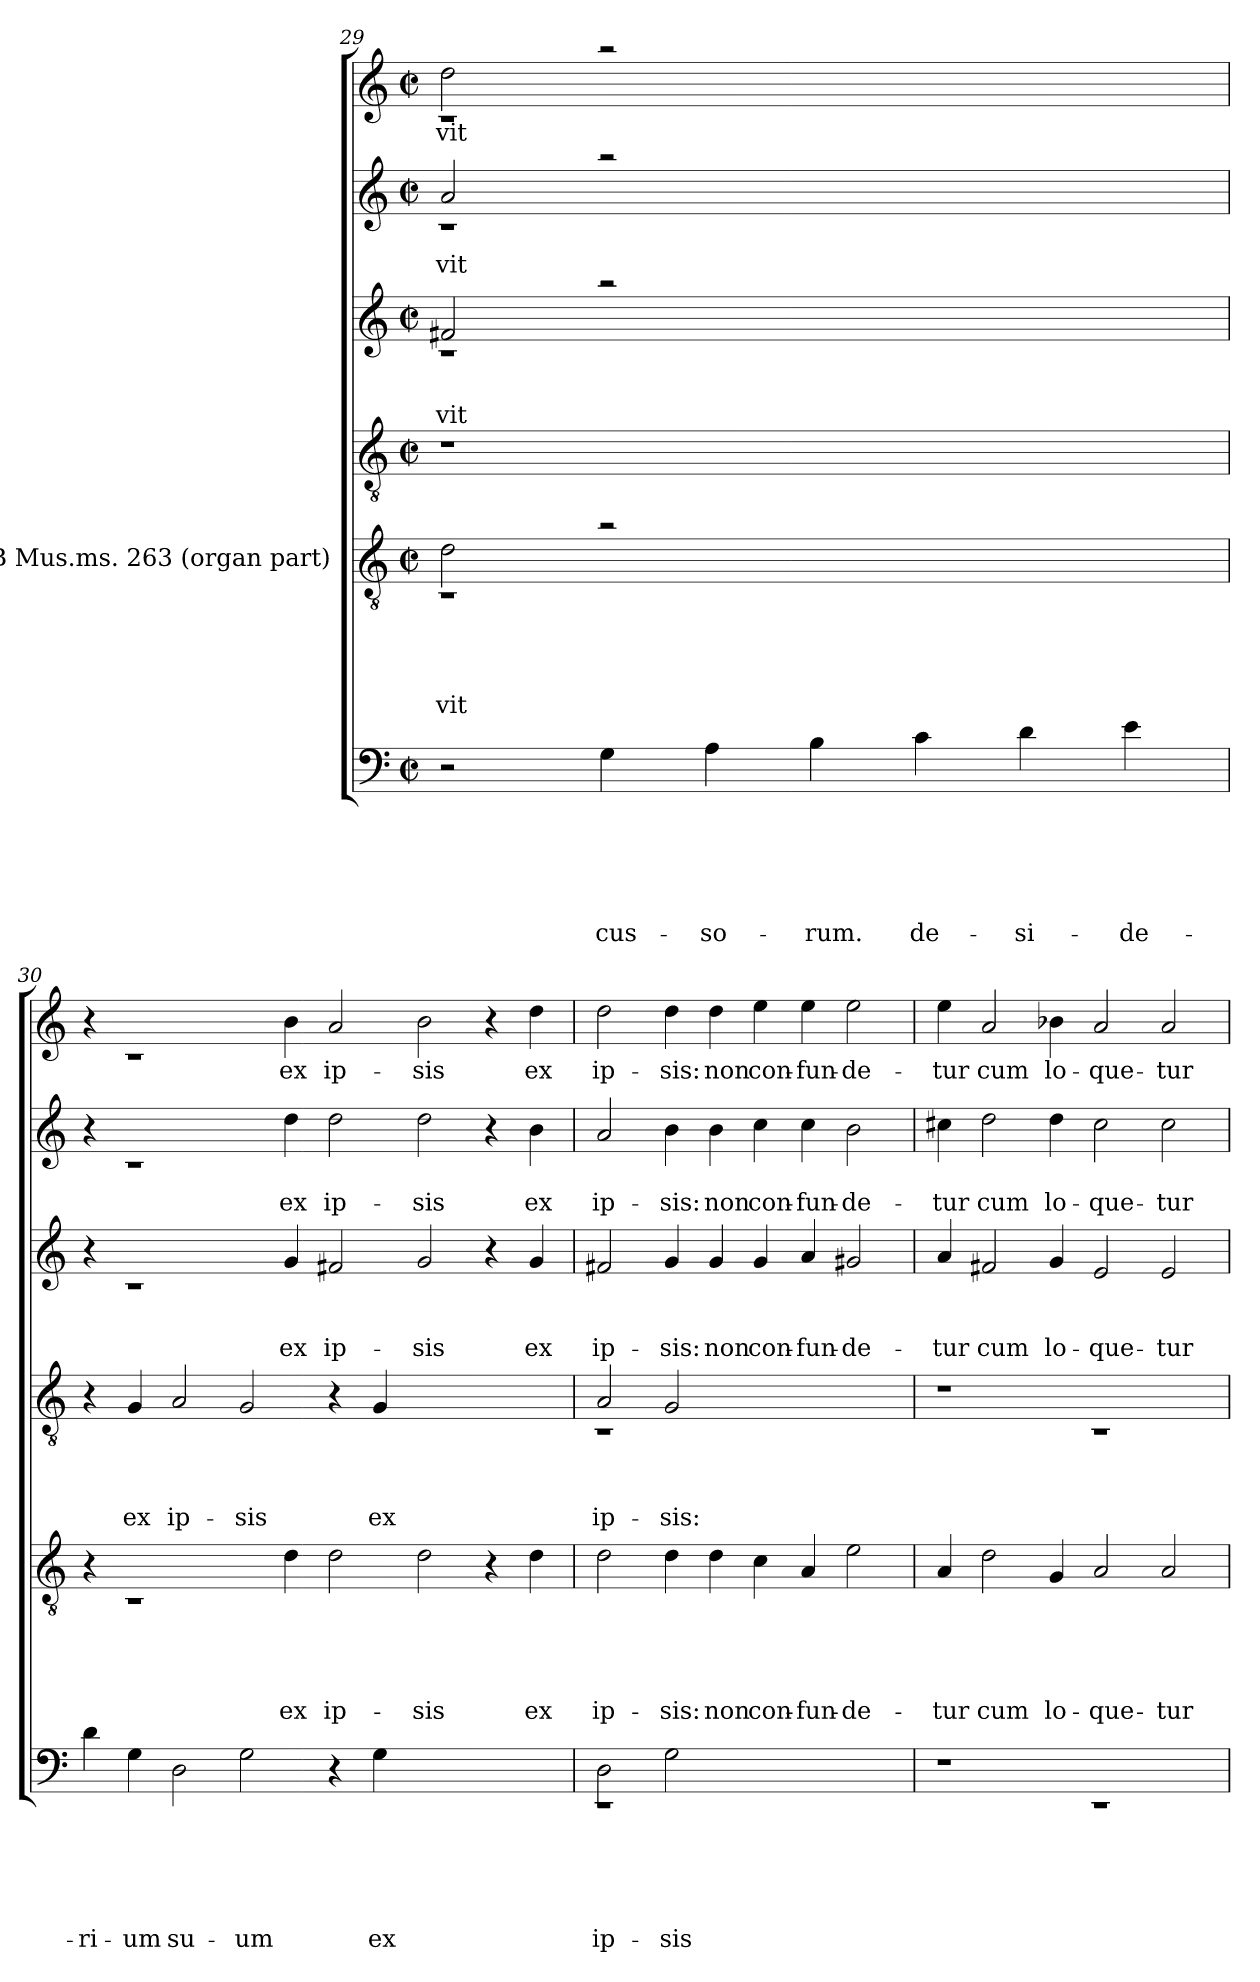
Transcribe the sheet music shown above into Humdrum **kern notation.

**kern	**text	**text	**text	**text	**text	**text	**kern	**text	**text	**text	**text	**text	**kern	**text	**text	**text	**text	**kern	**text	**text	**text	**kern	**text	**text	**kern	**text
*part6	*part6	*part6	*part6	*part6	*part6	*part6	*part5	*part5	*part5	*part5	*part5	*part5	*part4	*part4	*part4	*part4	*part4	*part3	*part3	*part3	*part3	*part2	*part2	*part2	*part1	*part1
*staff6	*staff6	*staff6	*staff6	*staff6	*staff6	*staff6	*staff5	*staff5	*staff5	*staff5	*staff5	*staff5	*staff4	*staff4	*staff4	*staff4	*staff4	*staff3	*staff3	*staff3	*staff3	*staff2	*staff2	*staff2	*staff1	*staff1
*	*	*	*	*	*	*	*I"BSB Mus.ms. 263 (organ part)	*	*	*	*	*	*	*	*	*	*	*	*	*	*	*	*	*	*	*
*clefF4	*	*	*	*	*	*	*clefGv2	*	*	*	*	*	*clefGv2	*	*	*	*	*clefG2	*	*	*	*clefG2	*	*	*clefG2	*
*k[]	*	*	*	*	*	*	*k[]	*	*	*	*	*	*k[]	*	*	*	*	*k[]	*	*	*	*k[]	*	*	*k[]	*
*C:	*	*	*	*	*	*	*C:	*	*	*	*	*	*C:	*	*	*	*	*C:	*	*	*	*C:	*	*	*C:	*
*M2/2	*	*	*	*	*	*	*M2/2	*	*	*	*	*	*M2/2	*	*	*	*	*M2/2	*	*	*	*M2/2	*	*	*M2/2	*
*met(c|)	*	*	*	*	*	*	*met(c|)	*	*	*	*	*	*met(c|)	*	*	*	*	*met(c|)	*	*	*	*met(c|)	*	*	*met(c|)	*
=29	=29	=29	=29	=29	=29	=29	=29	=29	=29	=29	=29	=29	=29	=29	=29	=29	=29	=29	=29	=29	=29	=29	=29	=29	=29	=29
!	!	!	!	!	!	!	!	!	!	!	!	!LO:LY:b	!	!	!	!	!	!	!	!	!LO:LY:b	!	!	!LO:LY:b	!	!LO:LY:b
*	*	*	*	*	*	*	*^	*	*	*	*	*	*	*	*	*	*	*^	*	*	*	*^	*	*	*^	*
2r	.	.	.	.	.	.	2d\	1rC	.	.	.	.	-vit	1r	.	.	.	.	2f#X/	1rc	.	.	-vit	2a/	1rc	.	-vit	2dd\	1rc	-vit
!	!	!	!	!	!	!LO:LY:b	!	!	!	!	!	!	!	!	!	!	!	!	!	!	!	!	!	!	!	!	!	!	!	!
4G\	.	.	.	.	.	-cus-	2ra	.	.	.	.	.	.	.	.	.	.	.	2raa	.	.	.	.	2raa	.	.	.	2raa	.	.
!	!	!	!	!	!	!LO:LY:b	!	!	!	!	!	!	!	!	!	!	!	!	!	!	!	!	!	!	!	!	!	!	!	!
4A\	.	.	.	.	.	-so-	.	.	.	.	.	.	.	.	.	.	.	.	.	.	.	.	.	.	.	.	.	.	.	.
!	!	!	!	!	!	!LO:LY:b	!	!	!	!	!	!	!	!	!	!	!	!	!	!	!	!	!	!	!	!	!	!	!	!
4B\	.	.	.	.	.	-rum.	1ryy	1ryy	.	.	.	.	.	1ryy	.	.	.	.	1ryy	1ryy	.	.	.	1ryy	1ryy	.	.	1ryy	1ryy	.
!	!	!	!	!	!	!LO:LY:b	!	!	!	!	!	!	!	!	!	!	!	!	!	!	!	!	!	!	!	!	!	!	!	!
4c\	.	.	.	.	.	de-	.	.	.	.	.	.	.	.	.	.	.	.	.	.	.	.	.	.	.	.	.	.	.	.
!	!	!	!	!	!	!LO:LY:b	!	!	!	!	!	!	!	!	!	!	!	!	!	!	!	!	!	!	!	!	!	!	!	!
4d\	.	.	.	.	.	-si-	.	.	.	.	.	.	.	.	.	.	.	.	.	.	.	.	.	.	.	.	.	.	.	.
!	!	!	!	!	!	!LO:LY:b	!	!	!	!	!	!	!	!	!	!	!	!	!	!	!	!	!	!	!	!	!	!	!	!
4e\	.	.	.	.	.	-de-	.	.	.	.	.	.	.	.	.	.	.	.	.	.	.	.	.	.	.	.	.	.	.	.
*	*	*	*	*	*	*	*	*	*	*	*	*	*	*	*	*	*	*	*v	*v	*	*	*	*	*	*	*	*v	*v	*
*	*	*	*	*	*	*	*v	*v	*	*	*	*	*	*	*	*	*	*	*	*	*	*	*v	*v	*	*	*	*
=30	=30	=30	=30	=30	=30	=30	=30	=30	=30	=30	=30	=30	=30	=30	=30	=30	=30	=30	=30	=30	=30	=30	=30	=30	=30	=30
!	!	!	!	!	!	!LO:LY:b	!	!	!	!	!	!	!	!	!	!	!	!	!	!	!	!	!	!	!	!
4d\	.	.	.	.	.	-ri-	4r	.	.	.	.	.	4r	.	.	.	.	4r	.	.	.	4r	.	.	4r	.
!	!	!	!	!	!	!LO:LY:b	!	!	!	!	!	!	!	!	!	!	!LO:LY:b	!	!	!	!	!	!	!	!	!
4G\	.	.	.	.	.	-um	1rC	.	.	.	.	.	4G/	.	.	.	ex	1rc	.	.	.	1rc	.	.	1rc	.
!	!	!	!	!	!	!LO:LY:b	!	!	!	!	!	!	!	!	!	!	!LO:LY:b	!	!	!	!	!	!	!	!	!
2D\	.	.	.	.	.	su-	.	.	.	.	.	.	2A/	.	.	.	ip-	.	.	.	.	.	.	.	.	.
!	!	!	!	!	!	!LO:LY:b	!	!	!	!	!	!	!	!	!	!	!LO:LY:b	!	!	!	!	!	!	!	!	!
2G\	.	.	.	.	.	-um	.	.	.	.	.	.	2G/	.	.	.	-sis	.	.	.	.	.	.	.	.	.
!	!	!	!	!	!	!	!	!	!	!	!	!LO:LY:b	!	!	!	!	!	!	!	!	!LO:LY:b	!	!	!LO:LY:b	!	!LO:LY:b
.	.	.	.	.	.	.	4d\	.	.	.	.	ex	.	.	.	.	.	4g/	.	.	ex	4dd\	.	ex	4b\	ex
!	!	!	!	!	!	!	!	!	!	!	!	!LO:LY:b	!	!	!	!	!	!	!	!	!LO:LY:b	!	!	!LO:LY:b	!	!LO:LY:b
4r	.	.	.	.	.	.	2d\	.	.	.	.	ip-	4r	.	.	.	.	2f#X/	.	.	ip-	2dd\	.	ip-	2a/	ip-
!	!	!	!	!	!	!LO:LY:b	!	!	!	!	!	!	!	!	!	!	!LO:LY:b	!	!	!	!	!	!	!	!	!
4G\	.	.	.	.	.	ex	.	.	.	.	.	.	4G/	.	.	.	ex	.	.	.	.	.	.	.	.	.
!	!	!	!	!	!	!	!	!	!	!	!	!LO:LY:b	!	!	!	!	!	!	!	!	!LO:LY:b	!	!	!LO:LY:b	!	!LO:LY:b
1ryy	.	.	.	.	.	.	2d\	.	.	.	.	-sis	1ryy	.	.	.	.	2g/	.	.	-sis	2dd\	.	-sis	2b\	-sis
.	.	.	.	.	.	.	4r	.	.	.	.	.	.	.	.	.	.	4r	.	.	.	4r	.	.	4r	.
!	!	!	!	!	!	!	!	!	!	!	!	!LO:LY:b	!	!	!	!	!	!	!	!	!LO:LY:b	!	!	!LO:LY:b	!	!LO:LY:b
.	.	.	.	.	.	.	4d\	.	.	.	.	ex	.	.	.	.	.	4g/	.	.	ex	4b\	.	ex	4dd\	ex
!!LO:PB:g=z
=31	=31	=31	=31	=31	=31	=31	=31	=31	=31	=31	=31	=31	=31	=31	=31	=31	=31	=31	=31	=31	=31	=31	=31	=31	=31	=31
!	!	!	!	!	!	!LO:LY:b	!	!	!	!	!	!LO:LY:b	!	!	!	!	!LO:LY:b	!	!	!	!LO:LY:b	!	!	!LO:LY:b	!	!LO:LY:b
*^	*	*	*	*	*	*	*	*	*	*	*	*	*^	*	*	*	*	*	*	*	*	*	*	*	*	*
2D\	1rEE	.	.	.	.	.	ip-	2d\	.	.	.	.	ip-	2A/	1rC	.	.	.	ip-	2f#X/	.	.	ip-	2a/	.	ip-	2dd\	ip-
!	!	!	!	!	!	!	!LO:LY:b	!	!	!	!	!	!LO:LY:b	!	!	!	!	!	!LO:LY:b	!	!	!	!LO:LY:b	!	!	!LO:LY:b	!	!LO:LY:b
2G\	.	.	.	.	.	.	-sis	4d\	.	.	.	.	-sis:	2G/	.	.	.	.	-sis:	4g/	.	.	-sis:	4b\	.	-sis:	4dd\	-sis:
!	!	!	!	!	!	!	!	!	!	!	!	!	!LO:LY:b	!	!	!	!	!	!	!	!	!	!LO:LY:b	!	!	!LO:LY:b	!	!LO:LY:b
.	.	.	.	.	.	.	.	4d\	.	.	.	.	non	.	.	.	.	.	.	4g/	.	.	non	4b\	.	non	4dd\	non
!	!	!	!	!	!	!	!	!	!	!	!	!	!LO:LY:b	!	!	!	!	!	!	!	!	!	!LO:LY:b	!	!	!LO:LY:b	!	!LO:LY:b
1ryy	1ryy	.	.	.	.	.	.	4c\	.	.	.	.	con-	1ryy	1ryy	.	.	.	.	4g/	.	.	con-	4cc\	.	con-	4ee\	con-
!	!	!	!	!	!	!	!	!	!	!	!	!	!LO:LY:b	!	!	!	!	!	!	!	!	!	!LO:LY:b	!	!	!LO:LY:b	!	!LO:LY:b
.	.	.	.	.	.	.	.	4A/	.	.	.	.	-fun-	.	.	.	.	.	.	4a/	.	.	-fun-	4cc\	.	-fun-	4ee\	-fun-
!	!	!	!	!	!	!	!	!	!	!	!	!	!LO:LY:b	!	!	!	!	!	!	!	!	!	!LO:LY:b	!	!	!LO:LY:b	!	!LO:LY:b
.	.	.	.	.	.	.	.	2e\	.	.	.	.	-de-	.	.	.	.	.	.	2g#X/	.	.	-de-	2b\	.	-de-	2ee\	-de-
*v	*v	*	*	*	*	*	*	*	*	*	*	*	*	*v	*v	*	*	*	*	*	*	*	*	*	*	*	*	*
=32	=32	=32	=32	=32	=32	=32	=32	=32	=32	=32	=32	=32	=32	=32	=32	=32	=32	=32	=32	=32	=32	=32	=32	=32	=32	=32
!	!	!	!	!	!	!	!	!	!	!	!	!LO:LY:b	!	!	!	!	!	!	!	!	!LO:LY:b	!	!	!LO:LY:b	!	!LO:LY:b
1r	.	.	.	.	.	.	4A/	.	.	.	.	-tur	1r	.	.	.	.	4a/	.	.	-tur	4cc#X\	.	-tur	4ee\	-tur
!	!	!	!	!	!	!	!	!	!	!	!	!LO:LY:b	!	!	!	!	!	!	!	!	!LO:LY:b	!	!	!LO:LY:b	!	!LO:LY:b
.	.	.	.	.	.	.	2d\	.	.	.	.	cum	.	.	.	.	.	2f#X/	.	.	cum	2dd\	.	cum	2a/	cum
!	!	!	!	!	!	!	!	!	!	!	!	!LO:LY:b	!	!	!	!	!	!	!	!	!LO:LY:b	!	!	!LO:LY:b	!	!LO:LY:b
.	.	.	.	.	.	.	4G/	.	.	.	.	lo-	.	.	.	.	.	4g/	.	.	lo-	4dd\	.	lo-	4b-X\	lo-
!	!	!	!	!	!	!	!	!	!	!	!	!LO:LY:b	!	!	!	!	!	!	!	!	!LO:LY:b	!	!	!LO:LY:b	!	!LO:LY:b
1rEE	.	.	.	.	.	.	2A/	.	.	.	.	-que-	1rC	.	.	.	.	2e/	.	.	-que-	2cc#\	.	-que-	2a/	-que-
!	!	!	!	!	!	!	!	!	!	!	!	!LO:LY:b	!	!	!	!	!	!	!	!	!LO:LY:b	!	!	!LO:LY:b	!	!LO:LY:b
.	.	.	.	.	.	.	2A/	.	.	.	.	-tur	.	.	.	.	.	2e/	.	.	-tur	2cc#\	.	-tur	2a/	-tur
=	=	=	=	=	=	=	=	=	=	=	=	=	=	=	=	=	=	=	=	=	=	=	=	=	=	=
*-	*-	*-	*-	*-	*-	*-	*-	*-	*-	*-	*-	*-	*-	*-	*-	*-	*-	*-	*-	*-	*-	*-	*-	*-	*-	*-
